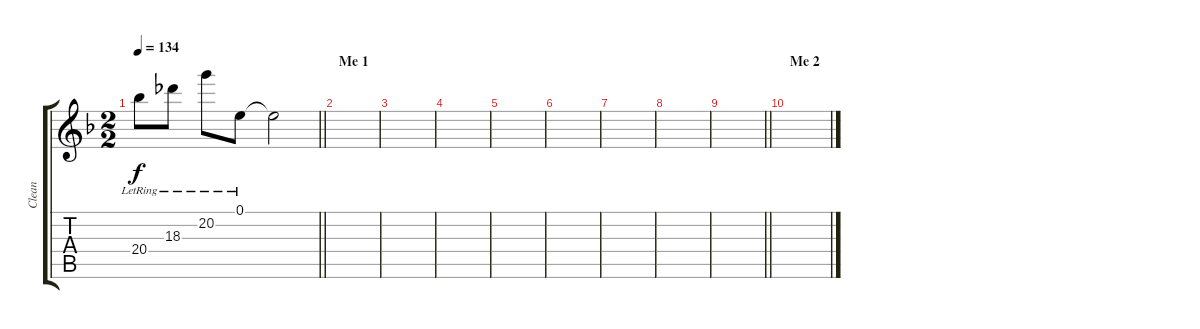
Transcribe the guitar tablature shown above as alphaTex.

\track ("Clean" "Clean") {instrument electricguitarjazz}
\staff {score tabs}
\tuning (E4 B3 G3 D3 A2 E2) {hide}
\ts (2 2)
\tempo 134
\clef g2
\barLineRight lightlight
\ks f
20.4{lr}.8{dy f} 18.3{lr}.8 20.2{lr}.8 0.1{lr}.8 0.1{t}.2 |
\section ("" "Me 1")
|
|
|
|
|
|
|
\barLineRight lightlight
|
\section ("" "Me 2")
